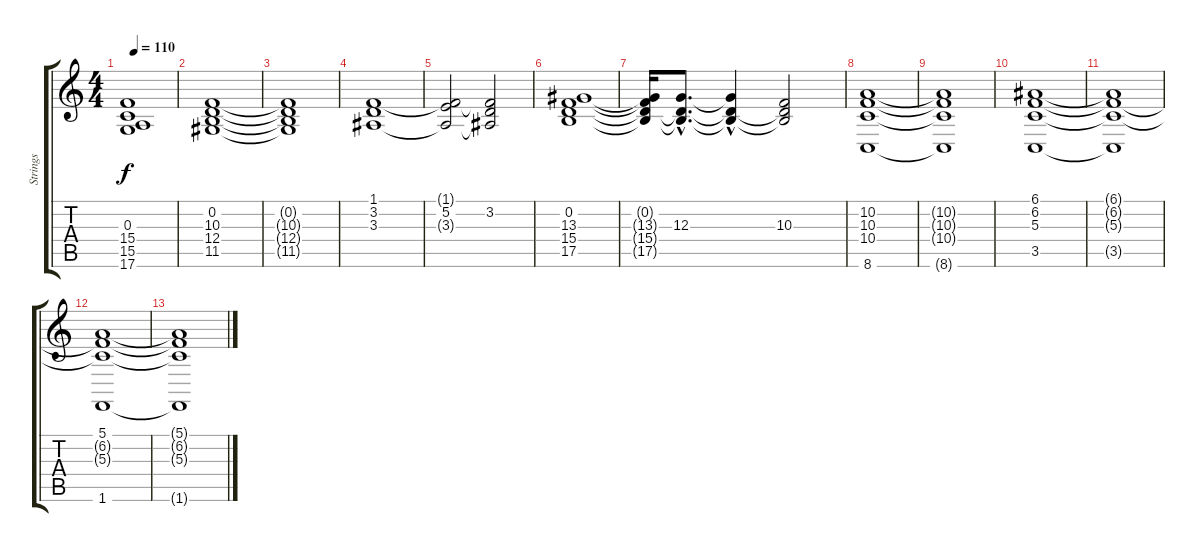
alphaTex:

\track ("Strings" "Strings") {instrument stringensemble1}
\staff {score tabs}
\tuning (E4 B3 G3 D3 A2 E2) {hide}
\ts (4 4)
\tempo 110
\clef g2
\ks c
(0.3{t} 15.4{t} 15.5{t} 17.6{t}).1{dy f} |
(0.2 10.3 12.4 11.5).1 |
(0.2{t} 10.3{t} 12.4{t} 11.5{t}).1 |
(1.1 3.2 3.3).1 |
(1.1{t} 5.2 3.3{t}).2 (1.1{t} 3.2 3.3{t}).2 |
(0.2 13.3 15.4 17.5).1 |
(0.2{t} 13.3{t} 15.4{t} 17.5{t}).16 (0.2{hac t} 12.3{hac} 17.5{hac t}).8{d} (0.2{t} 12.3{hac t} 17.5{t}).4 (0.2{t} 10.3 17.5{t}).2 |
(10.2 10.3 10.4 8.6).1 |
(10.2{t} 10.3{t} 10.4{t} 8.6{t}).1 |
(6.1 6.2 5.3 3.5).1 |
(6.1{t} 6.2{t} 5.3{t} 3.5{t}).1 |
(5.1 6.2{t} 5.3{t} 1.6).1 |
(5.1{t} 6.2{t} 5.3{t} 1.6{t}).1
